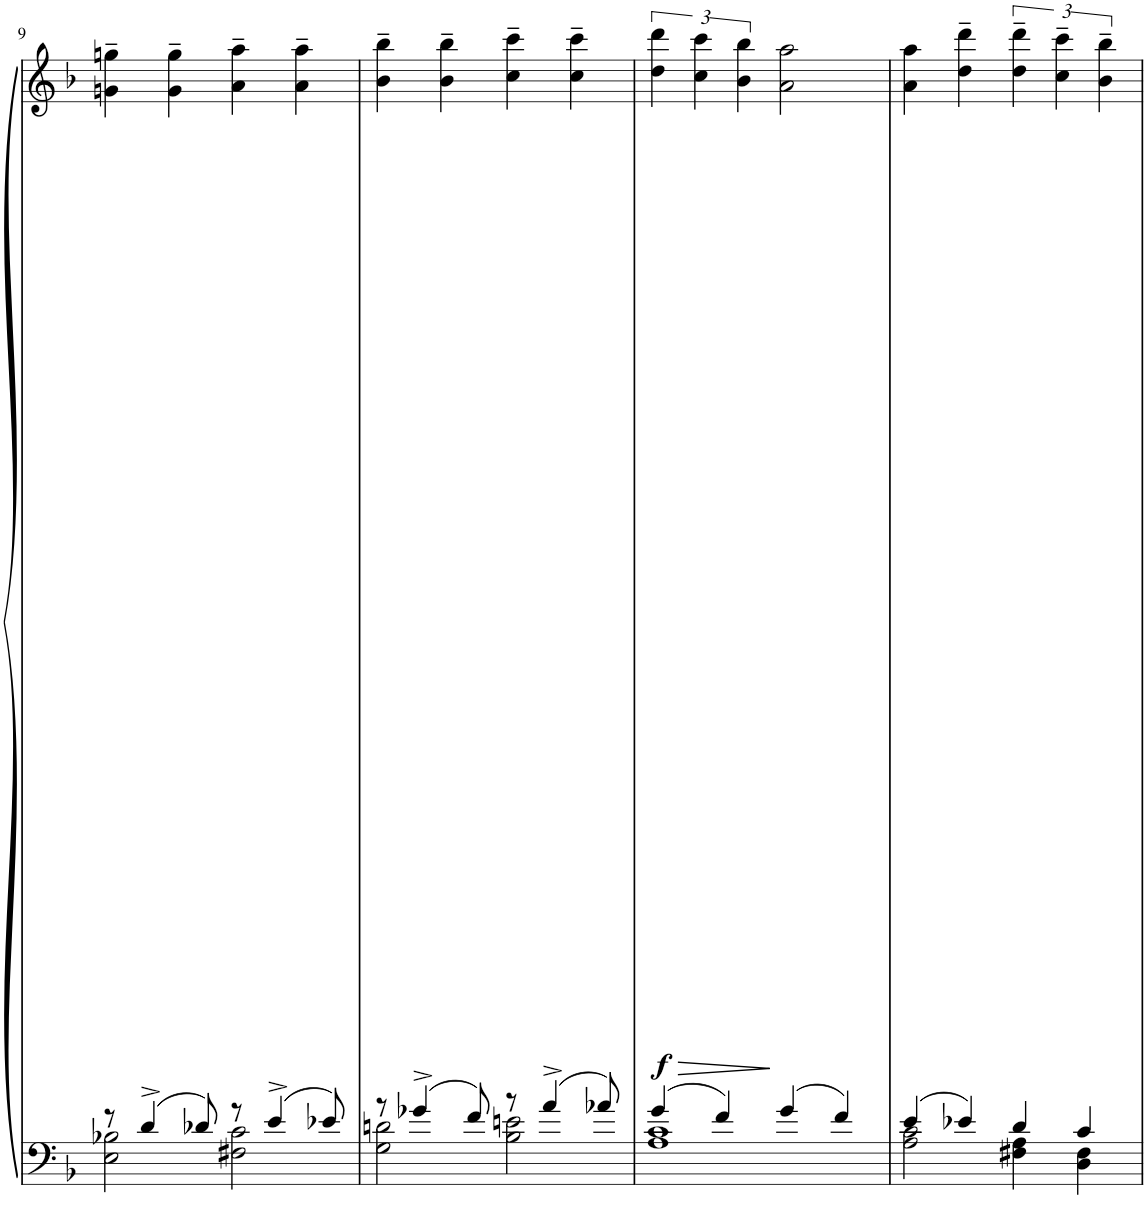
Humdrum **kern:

**kern	**kern	**dynam
*part1	*part1	*part1
*staff2	*staff1	*staff1/2
*I"Piano	*	*
*I'Pno	*	*
!!LO:PB:g=z
*clefF4	*clefG2	*
*k[b-]	*k[b-]	*
*M4/4	*M4/4	*
=9	=9	=9
*^	*	*
8r	2E\ 2B-X\	4gn\~ 4ggn\~	.
4d^/	.	.	.
.	.	4g\~ 4gg\~	.
8d-X/	.	.	.
8r	2F#X\ 2c\	4a\~ 4aa\~	.
4e^/	.	.	.
.	.	4a\~ 4aa\~	.
8e-X/	.	.	.
=10	=10	=10	=10
8r	2G\ 2dn\	4b-\~ 4bb-\~	.
4g-X^/	.	.	.
.	.	4b-\~ 4bb-\~	.
8f/	.	.	.
8r	2B-\ 2en\	4cc\~ 4ccc\~	.
4a^/	.	.	.
.	.	4cc\~ 4ccc\~	.
8a-X/	.	.	.
=11	=11	=11	=11
!	!	!	!LO:HP:b
!	!	!	!LO:DY:n=1:b
4g/	1A 1c	6dd\ 6ddd\	> f
.	.	6cc\ 6ccc\	.
4f/	.	.	.
.	.	6b-\ 6bb-\	.
4g/	.	2a\ 2aa\	]
4f/	.	.	.
=12	=12	=12	=12
4e/	2A\ 2c\	4a\ 4aa\	.
4e-X/	.	4dd\~ 4ddd\~	.
4d/	4F#X\ 4A\	6dd\~ 6ddd\~	.
.	.	6cc\~ 6ccc\~	.
4c/	4D\ 4F#\	.	.
.	.	6b-\~ 6bb-\~	.
*v	*v	*	*
=	=	=
*-	*-	*-
